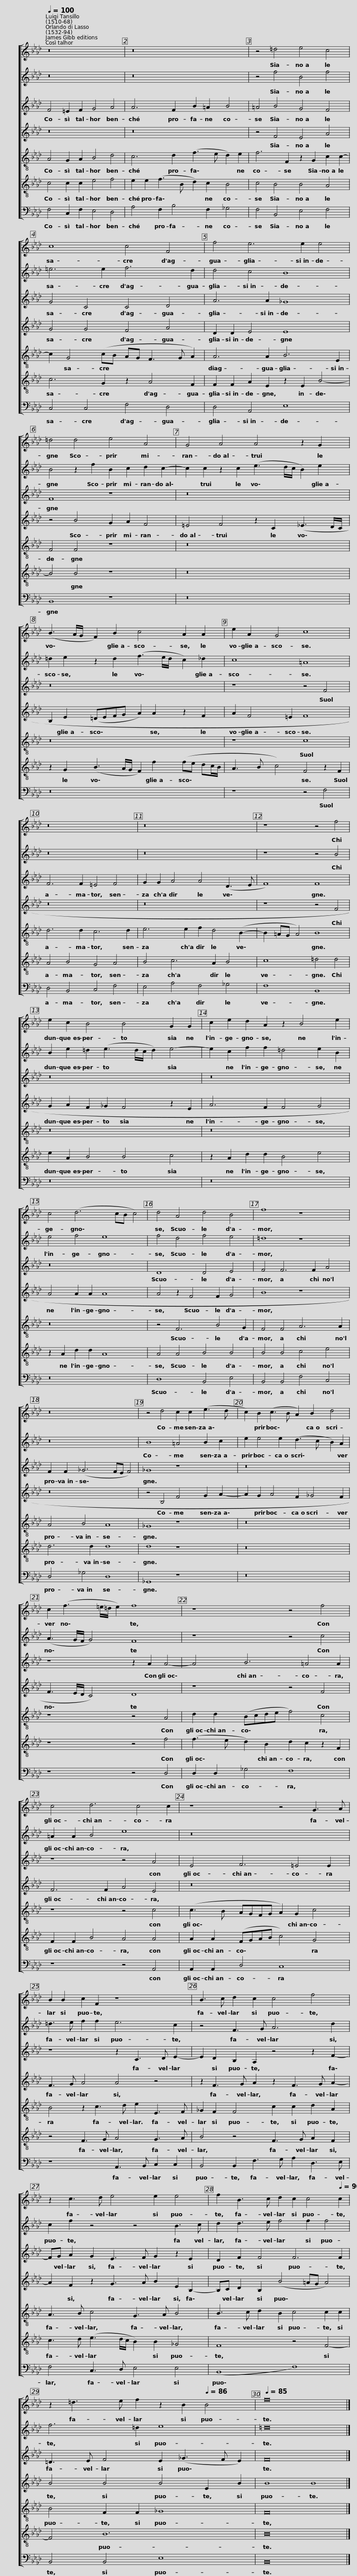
X:1
%%score [ 1 2 3 4 5 6 7 ]
L:1/8
Q:1/4=100
M:none
I:linebreak $
K:Ab
V:1 treble
V:2 treble
V:3 treble
V:4 treble
V:5 treble-8
V:6 treble-8
V:7 bass
V:1
 z16 | z16 | z4 =d4 e4 c4 |$ c8 c4 F4 |$ f4 e6 e2 e4 | %5
 =d4 d4 e4 A4 | G4 A4 A4 z2 G2 |$ (B3 A/G/ F2) B2 c4 A2 A2 | e2 A2 G4 c8 | z16 |$ %10
 z16 | z8 z4 f4 | e2 c2 B4 B4 G2 G2 |$ c2 e2 d2 A2 z2 B4 e2 | c4 (d6 cB c4) | %15
 d4 A4 d4 B4 | f8 z8 |$ z16 | z4 d4 c2 c2 (e3 d | c2) B2 (c3 B A2) B2 d4 |$ %20
 c2 (f3 =e/=d/ e2) f8 | z8 z4 f4 |$ c4 d6 c4 c2 |$ z8 z4 G3 A | B2 B2 c2 F2 z8 |$ %25
 B3 c d2 c2 c4 f4 | z2 c3 d e4 e2 e4 |$ f2 B3 c d2 c2[Q:1/4=98] c4[Q:1/4=96] c2 |[Q:1/4=94] z2[Q:1/4=93] =d3[Q:1/4=91] e[Q:1/4=90] f2[Q:1/4=89] z2[Q:1/4=88] B2[Q:1/4=86] B4 |[Q:1/4=85] f16 |] %30
V:2
 z16 | z16 | z4 f4 B4 f4 |$ =e6 e2 f6 d2 |$ d4 c4 B8 | %5
 B4 z2 f2 B2 c2 d2 c2- | c2 c2 z2 c2 (e3 d/c/ B2) e2 |$ =d2 e2 z2 d2 (f3 e/d/ c2) _d2 | c8 =A8 | z16 |$ %10
 z16 | z8 z4 B4 | B2 e2 =d2 (e3 d/c/ d2) e4- |$ e2 c2 f2 f2 =d4 e2 B2 | e4 f4 e8 | %15
 f4 d4 f4 e4 | =d8 z8 |$ z16 | B8 =A4 B2 c2 | e2 e4 e2 (d3 c B2) A2 |$ %20
 (A3 G/F/ G4) F8 | z8 z4 c4 |$ =A2 A2 B4 e8 |$ z16 | =d3 e f2 f2 e6 c2 |$ %25
 z4 F3 G A6 d2 | c2 f2 z4 z4 B3 c |$ d2 d3 e f4 f2 f4 | f6 =d2 e8 | =d16 |] %30
V:3
 F4 =E2 F2 G4 A4 | A6 F2 B2 =A2 B4 | =A4 B4 G4 F4 |$ G4 C4 C4 D4 |$ A6 A2 _G8 | %5
 F8 z8 | z16 |$ z16 | z8 z4 F4 | F6 F2 =E4 F4 |$ %10
 G2 G2 A4 A4 (D3 E | F8) F8 | z16 |$ z16 | z16 | %15
 D8 D4 E4 | F4 F6 F2 A4 |$ F2 F2 (_G6 FE F4) | _G8 z8 | z16 |$ %20
 z8 z2 A2 A4- | A4 B6 =A4 A2 |$ z8 z4 A4 |$ E4 F6 =E4 E2 | z8 z2 C3 D E2- |$ %25
 E2 D2 B,2 A,2 z4 z2 F2- | FG A2 G2 E3 F G2 z2 E2 |$ D2 F2 F4 F6 F2 | =D3 E F4 E2 (_G3 F E2) | F16 |] %30
V:4
 z16 | z16 | z4 F4 E4 A4 |$ G4 G4 F4 A4 |$ D2 D2 E4 E8 | %5
 z4 B4 G2 A2 F4 | =E4 F4 z2 C2 (_E3 D/C/ |$ B,2 E2 (=DEFG A2) A2 z2 F2 | A2 F4 =E2 F8 | z16 |$ %10
 z16 | z8 z4 F4 | G2 A2 F2 _G2 F4 z2 E2 |$ A6 F2 F4 G4 | A4 A2 A2 A8 | %15
 A4 z2 F4 F2 G4 | B8 z8 |$ z16 | z4 B,4 F4 G2 A2- | A2 G2 A4 F2 _G4 F2 |$ %20
 F3 E/D/ C4) D8 | z8 z4 F4 |$ F6 F2 A4 E4 |$ z16 | F3 G A4 A4 z4 |$ %25
 z2 F3 G A2 z2 F3 G A2- | A2 F2 z2 G3 A B2 E2 B,2- |$ B,C D2 B,2 (B4 =AG A4) | B4 B4 B4 E2 B2 | B8 B8 |] %30
V:5
 A4 G2 A2 B4 d4 | c6 d2 (f3 e d2) e2 | f6 F2 z2 G2 c2 c2- |$ c2 G4 (cB AG F3 G A2) |$ A6 A2 B6 E2 | %5
 F4 F4 z8 | z16 |$ z16 | z8 c8 | d6 d2 c6 d2 |$ %10
 e6 e2 f2 d4 (B2- | B2 =AG A4) B8 | z16 |$ z16 | z16 | %15
 z4 F6 B4 G2 | F4 F4 A6 A2 |$ A4 B4 A8 | _G8 z8 | z16 |$ %20
 z8 z4 A4 | d2 d2 (Bcde f4) c4 |$ z8 z4 c4 |$ (c3- B AGFG A2) G2 c4 | B4 z2 c3 d e2 E3 F |$ %25
 _G2 F2 F4 c2 c2 d2 A2 | A3 B c4 G3 A B4 |$ B3 c d2 B2 c4 c2 c2 | B4 F2 F2 _G8 | F16 |] %30
V:6
 c4 c2 c2 e4 f4 | e2 e2 (f3 B d2) c2 B4 | c4 B4 B4 A4 |$ c6 G2 z2 A4 F2 |$ F2 F2 A2 E2 z2 E2 B4- | %5
 B4 B4 z8 | z16 |$ z2 G2 (B3 A/G/ F2) f2 (fe dc/B/ | A3 B c4) F4 z2 F2 | A4 B4 G4 A4 |$ %10
 B4 c6 A2 B4 | c8 =d4 d4 | e2 A2 B4 B4 c4 |$ z2 A2 d2 d2 B4 e4 | z2 A2 d2 d2 A8 | %15
 A4 A4 B4 B4 | B4 B4 c4 e4 |$ d6 d2 d8 | d8 z8 | z16 |$ %20
 z8 z4 f4 | (f3 e d2) B2 d2 c2 z2 F2 |$ F2 F2 B4 A4 A4 |$ A2 A2 (FGAB c4) G4 | z4 F3 G A4 G3 A |$ %25
 B4 z4 F3 G A2 F2 | c3 d (e3 d/c/ B2) B2 _G4 |$ F8 z4 F4- | F4 B12 | B16 |] %30
V:7
 F,4 C,2 F,2 E,4 D,4 | A,4 F,2 B,4 F,2 _G,4 | F,4 B,,4 E,4 F,4 |$ C,4 C,4 F,4 D,4 |$ D,4 A,,4 E,8 | %5
 B,,8 z8 | z16 |$ z16 | z8 z4 F,4 | D,4 B,,4 C,4 F,4 |$ %10
 E,4 A,4 F,4 _G,4 | F,8 B,,8 | z16 |$ z16 | z16 | %15
 D,8 B,,4 E,4 | B,,4 B,,4 F,4 C,4 |$ D,4 _G,4 D,8 | _G,,8 z8 | z16 |$ %20
 z8 z4 D,4 | D,2 D,2 _G,4 F,8 |$ z8 z4 A,,4 |$ A,,2 A,,2 D,4 C,8 | z8 A,,3 B,, C,2 C,2 |$ %25
 B,,4 B,,2 F,3 G, A,2 D,3 E, | F,4 C,3 D, E,4 E,4 |$ (B,,8 F,8) | B,,4 B,,4 E,8 | B,,16 |] %30
